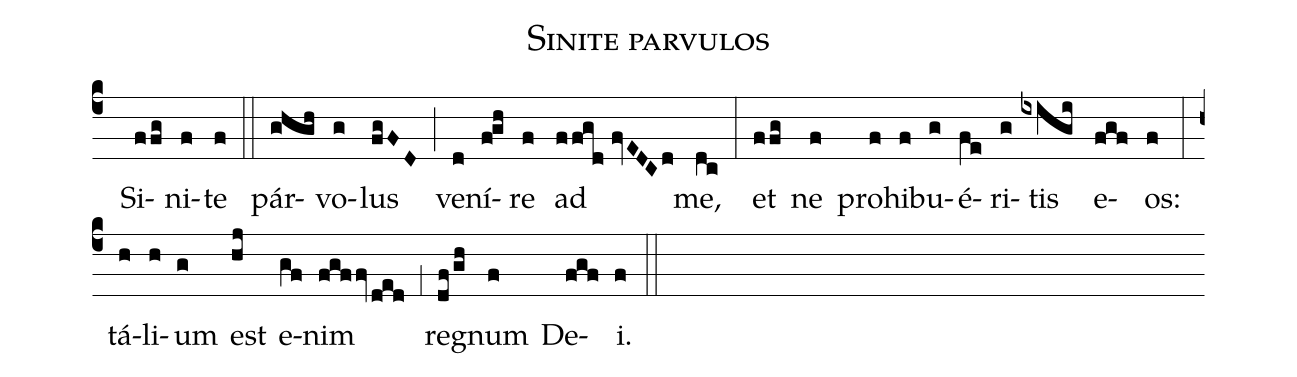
name:Sinite parvulos;
mode:VI;
office-part:Communiones;
%%
(c4) () Si(ffg)ni(f)te(f) (::) pár(ghgh)vo(g)lus(fgFD) (;) ve(d)ní(f!gh)re(f) ad(ffgd//fvEDCd) me,(dc) (:) et(ffg) ne(f) pro(f)hi(f)bu(g)é(fe)ri(g)tis(ixigi) e(fgf)os:(f) (:) tá(h)li(h)um(g) est(hj) e(gf)nim(fgffv/ded) (;1) re(df/gh)gnum(f) De(fgf)i.(f) (::)
